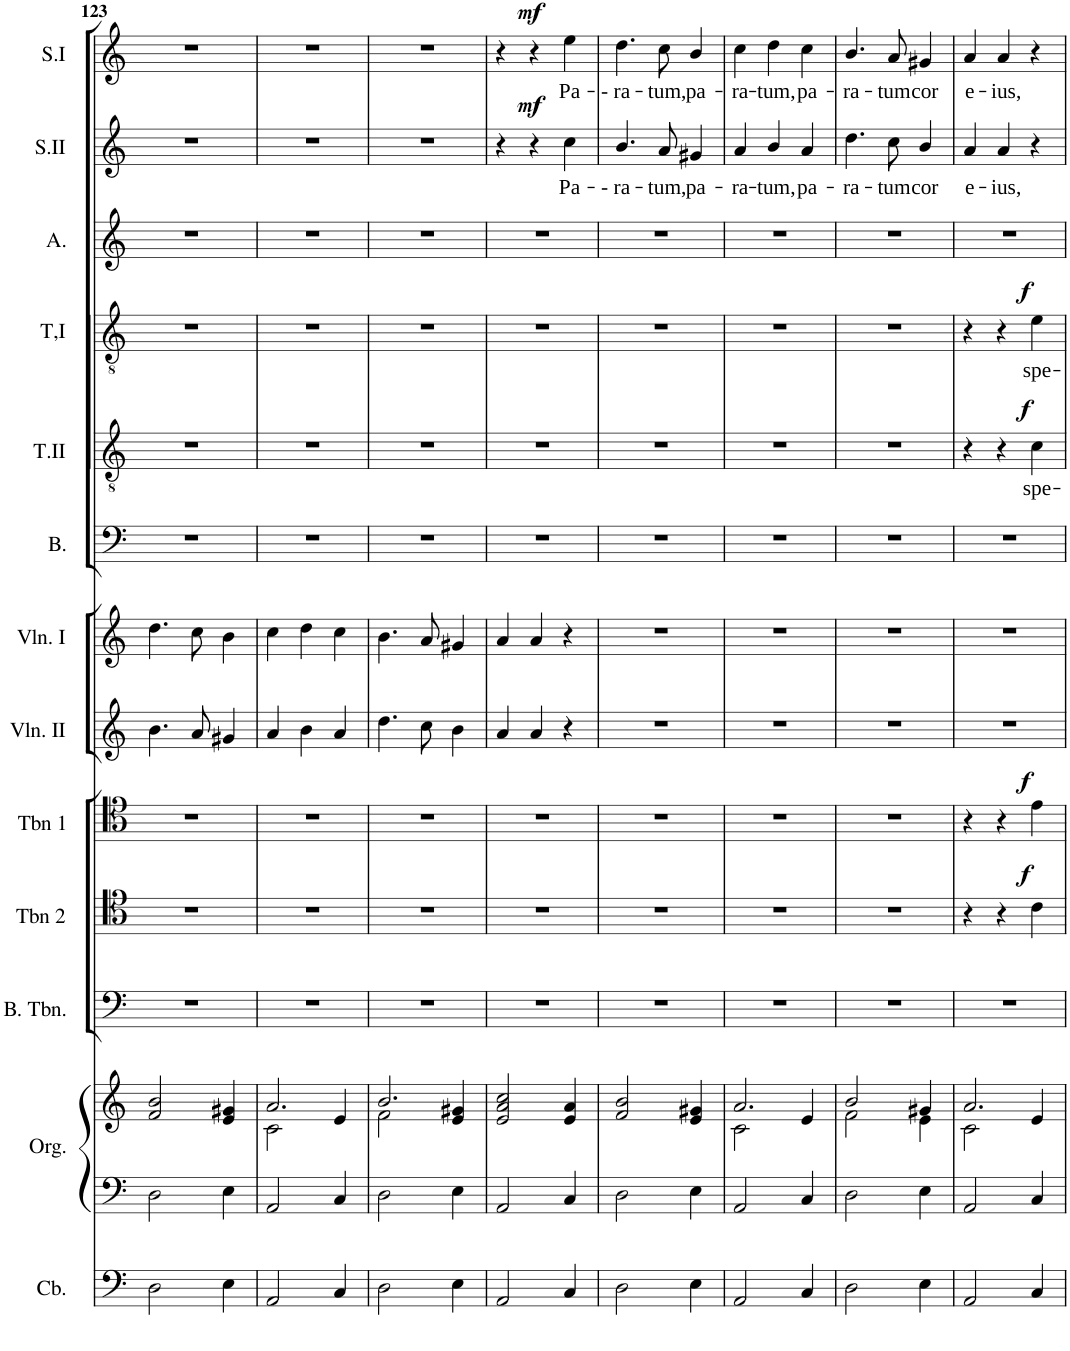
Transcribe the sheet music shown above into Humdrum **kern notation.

**kern	**kern	**kern	**kern	**kern	**dynam	**kern	**dynam	**kern	**kern	**kern	**kern	**text	**dynam	**kern	**text	**dynam	**kern	**kern	**text	**dynam	**kern	**text	**dynam
*part13	*part12	*part12	*part11	*part10	*part10	*part9	*part9	*part8	*part7	*part6	*part5	*part5	*part5	*part4	*part4	*part4	*part3	*part2	*part2	*part2	*part1	*part1	*part1
*staff14	*staff13	*staff12	*staff11	*staff10	*staff10	*staff9	*staff9	*staff8	*staff7	*staff6	*staff5	*staff5	*staff5	*staff4	*staff4	*staff4	*staff3	*staff2	*staff2	*staff2	*staff1	*staff1	*staff1
*I"Contrebasse	*I"Orgue	*	*I"Bass Trombone  or Violincello *	*I"Trombone 2   or Viola *	*	*I"Trombone 1  or Viola *	*	*I"Violin II	*I"Violin I	*I"Bass	*I"Tenor II	*	*	*I"Tenor I	*	*	*I"Alto	*I"Soprano II	*	*	*I"Soprano I	*	*
*I'Cb.	*I'Org.	*	*I'B. Tbn.	*I'Tbn 2	*	*I'Tbn 1	*	*I'Vln. II	*I'Vln. I	*I'B.	*I'T.II	*	*	*I'T,I	*	*	*I'A.	*I'S.II	*	*	*I'S.I	*	*
!!LO:PB:g=z
*clefF4	*clefF4	*clefG2	*clefF4	*clefC4	*	*clefC4	*	*clefG2	*clefG2	*clefF4	*clefGv2	*	*	*clefGv2	*	*	*clefG2	*clefG2	*	*	*clefG2	*	*
*Trd7c12	*	*	*	*	*	*	*	*	*	*	*Trd7c12	*	*	*Trd7c12	*	*	*	*	*	*	*	*	*
*k[]	*k[]	*k[]	*k[]	*k[]	*	*k[]	*	*k[]	*k[]	*k[]	*k[]	*	*	*k[]	*	*	*k[]	*k[]	*	*	*k[]	*	*
*M3/4	*M3/4	*M3/4	*M3/4	*M3/4	*	*M3/4	*	*M3/4	*M3/4	*M3/4	*M3/4	*	*	*M3/4	*	*	*M3/4	*M3/4	*	*	*M3/4	*	*
=123	=123	=123	=123	=123	=123	=123	=123	=123	=123	=123	=123	=123	=123	=123	=123	=123	=123	=123	=123	=123	=123	=123	=123
*	*^	*	*	*	*	*	*	*	*	*	*	*	*	*	*	*	*	*	*	*	*	*	*
2D\	2.ryy	2D\	2f/ 2b/	2.r	2.r	.	2.r	.	4.b\	4.dd\	2.r	2.r	.	.	2.r	.	.	2.r	2.r	.	.	2.r	.	.
.	.	.	.	.	.	.	.	.	8a/	8cc\	.	.	.	.	.	.	.	.	.	.	.	.	.	.
4E\	.	4E\	4e/ 4g#X/	.	.	.	.	.	4g#X/	4b\	.	.	.	.	.	.	.	.	.	.	.	.	.	.
*	*v	*v	*	*	*	*	*	*	*	*	*	*	*	*	*	*	*	*	*	*	*	*	*	*
=124	=124	=124	=124	=124	=124	=124	=124	=124	=124	=124	=124	=124	=124	=124	=124	=124	=124	=124	=124	=124	=124	=124	=124
*	*	*^	*	*	*	*	*	*	*	*	*	*	*	*	*	*	*	*	*	*	*	*	*
2AA/	2AA/	2.a/	2c\	2.r	2.r	.	2.r	.	4a/	4cc\	2.r	2.r	.	.	2.r	.	.	2.r	2.r	.	.	2.r	.	.
.	.	.	.	.	.	.	.	.	4b\	4dd\	.	.	.	.	.	.	.	.	.	.	.	.	.	.
4C/	4C/	.	4e/	.	.	.	.	.	4a/	4cc\	.	.	.	.	.	.	.	.	.	.	.	.	.	.
=125	=125	=125	=125	=125	=125	=125	=125	=125	=125	=125	=125	=125	=125	=125	=125	=125	=125	=125	=125	=125	=125	=125	=125	=125
2D\	2D\	2.b/	2f\	2.r	2.r	.	2.r	.	4.dd\	4.b\	2.r	2.r	.	.	2.r	.	.	2.r	2.r	.	.	2.r	.	.
.	.	.	.	.	.	.	.	.	8cc\	8a/	.	.	.	.	.	.	.	.	.	.	.	.	.	.
4E\	4E\	.	4e/ 4g#X/	.	.	.	.	.	4b\	4g#X/	.	.	.	.	.	.	.	.	.	.	.	.	.	.
*	*	*v	*v	*	*	*	*	*	*	*	*	*	*	*	*	*	*	*	*	*	*	*	*	*
=126	=126	=126	=126	=126	=126	=126	=126	=126	=126	=126	=126	=126	=126	=126	=126	=126	=126	=126	=126	=126	=126	=126	=126
2AA/	2AA/	2e/ 2a/ 2cc/	2.r	2.r	.	2.r	.	4a/	4a/	2.r	2.r	.	.	2.r	.	.	2.r	4r	.	.	4r	.	.
!	!	!	!	!	!	!	!	!	!	!	!	!	!	!	!	!	!	!	!	!LO:DY:a	!	!	!LO:DY:a
.	.	.	.	.	.	.	.	4a/	4a/	.	.	.	.	.	.	.	.	4r	.	mf	4r	.	mf
!	!	!	!	!	!	!	!	!	!	!	!	!	!	!	!	!	!	!	!LO:LY:b	!	!	!LO:LY:b	!
4C/	4C/	4e/ 4a/	.	.	.	.	.	4r	4r	.	.	.	.	.	.	.	.	4cc\	Pa-	.	4ee\	Pa-	.
=127	=127	=127	=127	=127	=127	=127	=127	=127	=127	=127	=127	=127	=127	=127	=127	=127	=127	=127	=127	=127	=127	=127	=127
!	!	!	!	!	!	!	!	!	!	!	!	!	!	!	!	!	!	!	!LO:LY:b	!	!	!LO:LY:b	!
2D\	2D\	2f/ 2b/	2.r	2.r	.	2.r	.	2.r	2.r	2.r	2.r	.	.	2.r	.	.	2.r	4.b/	-- ra-	.	4.dd\	-- ra-	.
!	!	!	!	!	!	!	!	!	!	!	!	!	!	!	!	!	!	!	!LO:LY:b	!	!	!LO:LY:b	!
.	.	.	.	.	.	.	.	.	.	.	.	.	.	.	.	.	.	8a/	-tum,	.	8cc\	-tum,	.
!	!	!	!	!	!	!	!	!	!	!	!	!	!	!	!	!	!	!	!LO:LY:b	!	!	!LO:LY:b	!
4E\	4E\	4e/ 4g#X/	.	.	.	.	.	.	.	.	.	.	.	.	.	.	.	4g#X/	pa-	.	4b/	pa-	.
=128	=128	=128	=128	=128	=128	=128	=128	=128	=128	=128	=128	=128	=128	=128	=128	=128	=128	=128	=128	=128	=128	=128	=128
*	*	*^	*	*	*	*	*	*	*	*	*	*	*	*	*	*	*	*	*	*	*	*	*
!	!	!	!	!	!	!	!	!	!	!	!	!	!	!	!	!	!	!	!	!LO:LY:b	!	!	!LO:LY:b	!
2AA/	2AA/	2.a/	2c\	2.r	2.r	.	2.r	.	2.r	2.r	2.r	2.r	.	.	2.r	.	.	2.r	4a/	-ra-	.	4cc\	-ra-	.
!	!	!	!	!	!	!	!	!	!	!	!	!	!	!	!	!	!	!	!	!LO:LY:b	!	!	!LO:LY:b	!
.	.	.	.	.	.	.	.	.	.	.	.	.	.	.	.	.	.	.	4b/	-tum,	.	4dd\	-tum,	.
!	!	!	!	!	!	!	!	!	!	!	!	!	!	!	!	!	!	!	!	!LO:LY:b	!	!	!LO:LY:b	!
4C/	4C/	.	4e/	.	.	.	.	.	.	.	.	.	.	.	.	.	.	.	4a/	pa-	.	4cc\	pa-	.
=129	=129	=129	=129	=129	=129	=129	=129	=129	=129	=129	=129	=129	=129	=129	=129	=129	=129	=129	=129	=129	=129	=129	=129	=129
!	!	!	!	!	!	!	!	!	!	!	!	!	!	!	!	!	!	!	!	!LO:LY:b	!	!	!LO:LY:b	!
2D\	2D\	2b/	2f\	2.r	2.r	.	2.r	.	2.r	2.r	2.r	2.r	.	.	2.r	.	.	2.r	4.dd\	-ra-	.	4.b/	-ra-	.
!	!	!	!	!	!	!	!	!	!	!	!	!	!	!	!	!	!	!	!	!LO:LY:b	!	!	!LO:LY:b	!
.	.	.	.	.	.	.	.	.	.	.	.	.	.	.	.	.	.	.	8cc\	-tum	.	8a/	-tum	.
!	!	!	!	!	!	!	!	!	!	!	!	!	!	!	!	!	!	!	!	!LO:LY:b	!	!	!LO:LY:b	!
4E\	4E\	4g#X/	4e\	.	.	.	.	.	.	.	.	.	.	.	.	.	.	.	4b/	cor	.	4g#X/	cor	.
=130	=130	=130	=130	=130	=130	=130	=130	=130	=130	=130	=130	=130	=130	=130	=130	=130	=130	=130	=130	=130	=130	=130	=130	=130
!	!	!	!	!	!	!	!	!	!	!	!	!	!	!	!	!	!	!	!	!LO:LY:b	!	!	!LO:LY:b	!
2AA/	2AA/	2.a/	2c\	2.r	4r	.	4r	.	2.r	2.r	2.r	4r	.	.	4r	.	.	2.r	4a/	e-	.	4a/	e-	.
!	!	!	!	!	!	!	!	!	!	!	!	!	!	!	!	!	!	!	!	!LO:LY:b	!	!	!LO:LY:b	!
.	.	.	.	.	4r	.	4r	.	.	.	.	4r	.	.	4r	.	.	.	4a/	-ius,	.	4a/	-ius,	.
!	!	!	!	!	!	!LO:DY:a	!	!LO:DY:a	!	!	!	!	!LO:LY:b	!LO:DY:a	!	!LO:LY:b	!LO:DY:a	!	!	!	!	!	!	!
4C/	4C/	.	4e/	.	4c\	f	4e\	f	.	.	.	4c\	spe-	f	4e\	spe-	f	.	4r	.	.	4r	.	.
*	*	*v	*v	*	*	*	*	*	*	*	*	*	*	*	*	*	*	*	*	*	*	*	*	*
=	=	=	=	=	=	=	=	=	=	=	=	=	=	=	=	=	=	=	=	=	=	=	=
*-	*-	*-	*-	*-	*-	*-	*-	*-	*-	*-	*-	*-	*-	*-	*-	*-	*-	*-	*-	*-	*-	*-	*-
